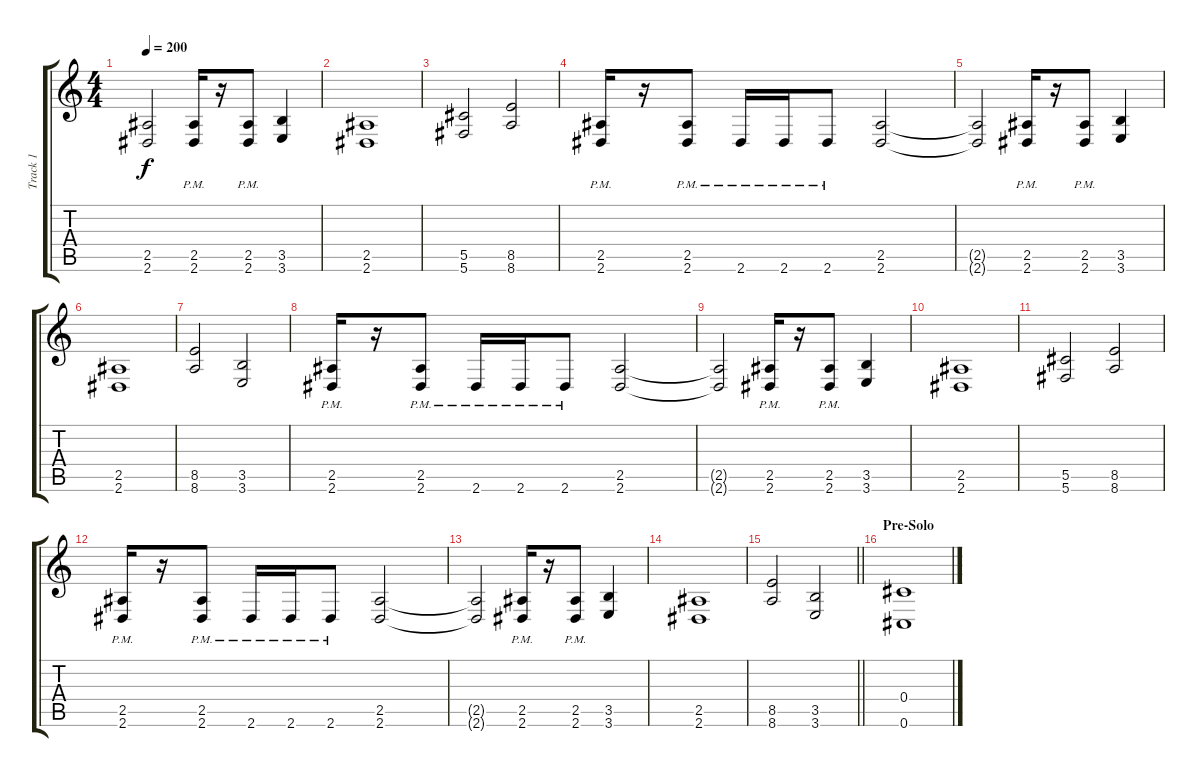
\track ("Track 1" "Track 1") {instrument distortionguitar}
\staff {score tabs}
\tuning (Eb4 Bb3 Gb3 Db3 Ab2 Db2) {hide}
\ts (4 4)
\tempo 200
\clef g2
\ks c
(2.5{t} 2.6{t}).2{dy f} (2.5{pm} 2.6{pm}).16 r.16 (2.5{pm} 2.6{pm}).8 (3.5 3.6).4 |
(2.5 2.6).1 |
(5.5 5.6).2 (8.5 8.6).2 |
(2.5{pm} 2.6{pm}).16 r.16 (2.5{pm} 2.6{pm}).8 2.6{pm}.16 2.6{pm}.16 2.6{pm}.8 (2.5 2.6).2 |
(2.5{t} 2.6{t}).2 (2.5{pm} 2.6{pm}).16 r.16 (2.5{pm} 2.6{pm}).8 (3.5 3.6).4 |
(2.5 2.6).1 |
(8.5 8.6).2 (3.5 3.6).2 |
(2.5{pm} 2.6{pm}).16 r.16 (2.5{pm} 2.6{pm}).8 2.6{pm}.16 2.6{pm}.16 2.6{pm}.8 (2.5 2.6).2 |
(2.5{t} 2.6{t}).2 (2.5{pm} 2.6{pm}).16 r.16 (2.5{pm} 2.6{pm}).8 (3.5 3.6).4 |
(2.5 2.6).1 |
(5.5 5.6).2 (8.5 8.6).2 |
(2.5{pm} 2.6{pm}).16 r.16 (2.5{pm} 2.6{pm}).8 2.6{pm}.16 2.6{pm}.16 2.6{pm}.8 (2.5 2.6).2 |
(2.5{t} 2.6{t}).2 (2.5{pm} 2.6{pm}).16 r.16 (2.5{pm} 2.6{pm}).8 (3.5 3.6).4 |
(2.5 2.6).1 |
\barLineRight lightlight
(8.5 8.6).2 (3.5 3.6).2 |
\section ("" "Pre-Solo")
(0.4 0.6).1
